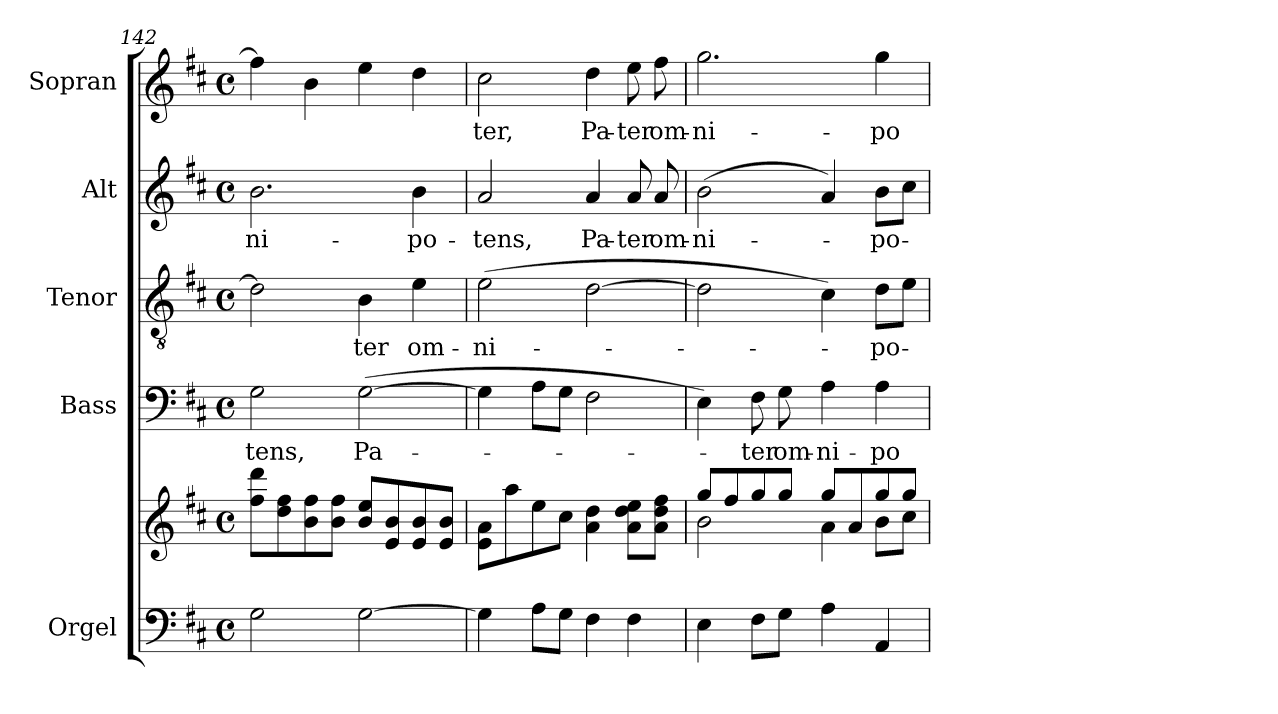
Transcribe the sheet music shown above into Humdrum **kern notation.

**kern	**kern	**kern	**text	**kern	**text	**kern	**text	**kern	**text
*part5	*part5	*part4	*part4	*part3	*part3	*part2	*part2	*part1	*part1
*staff6	*staff5	*staff4	*staff4	*staff3	*staff3	*staff2	*staff2	*staff1	*staff1
*I"Orgel	*	*I"Bass	*	*I"Tenor	*	*I"Alt	*	*I"Sopran	*
*I'Org.	*	*I'B	*	*I'T	*	*I'A	*	*I'S	*
*clefF4	*clefG2	*clefF4	*	*clefGv2	*	*clefG2	*	*clefG2	*
*k[f#c#]	*k[f#c#]	*k[f#c#]	*	*k[f#c#]	*	*k[f#c#]	*	*k[f#c#]	*
*D:	*D:	*D:	*	*D:	*	*D:	*	*D:	*
*M4/4	*M4/4	*M4/4	*	*M4/4	*	*M4/4	*	*M4/4	*
*met(c)	*met(c)	*met(c)	*	*met(c)	*	*met(c)	*	*met(c)	*
=142	=142	=142	=142	=142	=142	=142	=142	=142	=142
!	!	!	!LO:LY:b	!	!	!	!LO:LY:b	!	!
2G\	8ff#\ 8ddd\L	2G\	-tens,	2d\]	.	2.b\	-ni-	4ff#\]	.
.	8dd\ 8ff#\	.	.	.	.	.	.	.	.
.	8b\ 8ff#\	.	.	.	.	.	.	4b\	.
.	8b\ 8ff#\J	.	.	.	.	.	.	.	.
!	!	!	!LO:LY:b	!	!LO:LY:b	!	!	!	!
[2G\	8b/ 8ee/L	(>[2G\	Pa-	4B\	-ter	.	.	4ee\	.
.	8e/ 8b/	.	.	.	.	.	.	.	.
!	!	!	!	!	!LO:LY:b	!	!LO:LY:b	!	!
.	8e/ 8b/	.	.	4e\	om-	4b\	-po-	4dd\	.
.	8e/ 8b/J	.	.	.	.	.	.	.	.
=143	=143	=143	=143	=143	=143	=143	=143	=143	=143
!	!	!	!	!	!LO:LY:b	!	!LO:LY:b	!	!LO:LY:b
4G\]	8e\ 8a\L	4G\]	.	(>2e\	-ni-	2a/	-tens,	2cc#\	-ter,
.	8aa\	.	.	.	.	.	.	.	.
8A\L	8ee\	8A\L	.	.	.	.	.	.	.
8G\J	8cc#\J	8G\J	.	.	.	.	.	.	.
!	!	!	!	!	!	!	!LO:LY:b	!	!LO:LY:b
4F#\	4a\ 4dd\	2F#\	.	[2d\	.	4a/	Pa-	4dd\	Pa-
!	!	!	!	!	!	!	!LO:LY:b	!	!LO:LY:b
4F#\	8a\ 8dd\ 8ee\L	.	.	.	.	8a/	-ter	8ee\	-ter
!	!	!	!	!	!	!	!LO:LY:b	!	!LO:LY:b
.	8a\ 8dd\ 8ff#\J	.	.	.	.	8a/	om-	8ff#\	om-
=144	=144	=144	=144	=144	=144	=144	=144	=144	=144
*	*^	*	*	*	*	*	*	*	*
!	!	!	!	!	!	!	!	!LO:LY:b	!	!LO:LY:b
4E\	8gg/L	2b\	4E\)	.	2d\]	.	(>2b\	-ni-	2.gg\	-ni-
.	8ff#/	.	.	.	.	.	.	.	.	.
!	!	!	!	!LO:LY:b	!	!	!	!	!	!
8F#\L	8gg/	.	8F#\	-ter	.	.	.	.	.	.
!	!	!	!	!LO:LY:b	!	!	!	!	!	!
8G\J	8gg/J	.	8G\	om-	.	.	.	.	.	.
!	!	!	!	!LO:LY:b	!	!	!	!	!	!
4A\	8gg/L	4a\	4A\	-ni-	4c#\)	.	4a/)	.	.	.
.	8a/	.	.	.	.	.	.	.	.	.
!	!	!	!	!LO:LY:b	!	!LO:LY:b	!	!LO:LY:b	!	!LO:LY:b
4AA/	8gg/	8b\L	4A\	-po-	8d\L	-po-	8b\L	-po-	4gg\	-po-
.	8gg/J	8cc#\J	.	.	8e\J	.	8cc#\J	.	.	.
*	*v	*v	*	*	*	*	*	*	*	*
=	=	=	=	=	=	=	=	=	=
*-	*-	*-	*-	*-	*-	*-	*-	*-	*-
